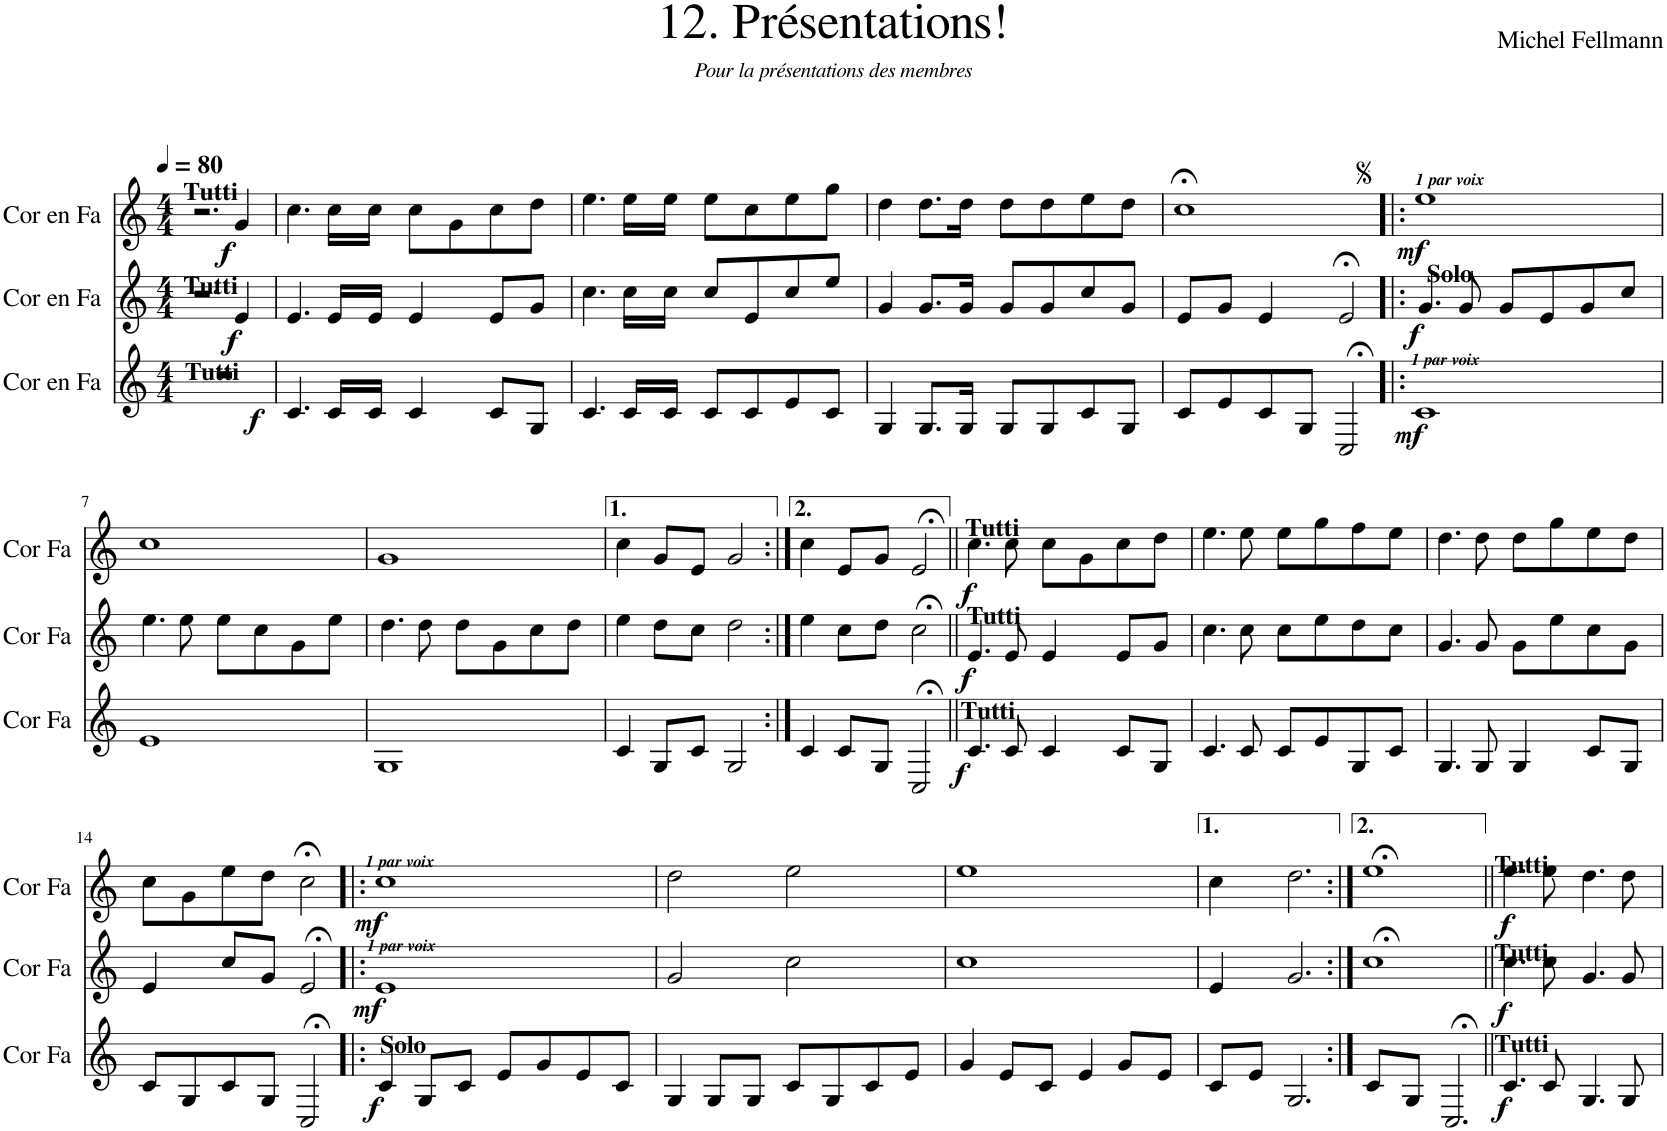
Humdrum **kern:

**kern	**dynam	**kern	**dynam	**kern	**dynam
*part3	*part3	*part2	*part2	*part1	*part1
*staff3	*staff3	*staff2	*staff2	*staff1	*staff1
*I"Cor en Fa	*	*I"Cor en Fa	*	*I"Cor 1	*
*I'Cor Fa	*	*I'Cor Fa	*	*	*
*clefG2	*	*clefG2	*	*clefG2	*
*Trd4c7	*	*Trd4c7	*	*Trd4c7	*
*k[]	*	*k[]	*	*k[]	*
*M4/4	*	*M4/4	*	*M4/4	*
*MM80	*	*MM80	*	*MM80	*
=1	=1	=1	=1	=1	=1
!	!	!	!	!LO:TX:a:B:t=Tutti	!
!	!	!LO:TX:a:B:t=Tutti	!	!	!
!LO:TX:a:B:t=Tutti	!	!	!	!	!
!	!LO:DY:b	!	!	!	!
1r	f	2.r	.	2.r	.
!	!	!	!LO:DY:b	!	!LO:DY:b
.	.	4e/	f	4g/	f
=2	=2	=2	=2	=2	=2
4.c/	.	4.e/	.	4.cc\	.
16c/LL	.	16e/LL	.	16cc\LL	.
16c/JJ	.	16e/JJ	.	16cc\JJ	.
4c/	.	4e/	.	8cc\L	.
.	.	.	.	8g\	.
8c/L	.	8e/L	.	8cc\	.
8G/J	.	8g/J	.	8dd\J	.
=3	=3	=3	=3	=3	=3
4.c/	.	4.cc\	.	4.ee\	.
16c/LL	.	16cc\LL	.	16ee\LL	.
16c/JJ	.	16cc\JJ	.	16ee\JJ	.
8c/L	.	8cc/L	.	8ee\L	.
8c/	.	8e/	.	8cc\	.
8e/	.	8cc/	.	8ee\	.
8c/J	.	8ee/J	.	8gg\J	.
=4	=4	=4	=4	=4	=4
4G/	.	4g/	.	4dd\	.
8.G/L	.	8.g/L	.	8.dd\L	.
16G/Jk	.	16g/Jk	.	16dd\Jk	.
8G/L	.	8g/L	.	8dd\L	.
8G/	.	8g/	.	8dd\	.
8c/	.	8cc/	.	8ee\	.
8G/J	.	8g/J	.	8dd\J	.
=5	=5	=5	=5	=5	=5
8c/L	.	8e/L	.	1cc;<	.
8e/	.	8g/J	.	.	.
8c/	.	4e/	.	.	.
8G/J	.	.	.	.	.
2C;</	.	2e;</	.	.	.
=6!|:	=6!|:	=6!|:	=6!|:	=6!|:	=6!|:
!	!	!	!	!LO:TX:a:Bi:t=1 par voix	!
!	!	!LO:TX:a:B:t=Solo	!	!	!
!LO:TX:a:Bi:t=1 par voix	!	!	!	!	!
!	!LO:DY:b	!	!LO:DY:b	!	!LO:DY:b
1c	mf	4.g/	f	1ee	mf
.	.	8g/	.	.	.
.	.	8g/L	.	.	.
.	.	8e/	.	.	.
.	.	8g/	.	.	.
.	.	8cc/J	.	.	.
!!LO:LB:g=z
=7	=7	=7	=7	=7	=7
1e	.	4.ee\	.	1cc	.
.	.	8ee\	.	.	.
.	.	8ee\L	.	.	.
.	.	8cc\	.	.	.
.	.	8g\	.	.	.
.	.	8ee\J	.	.	.
=8	=8	=8	=8	=8	=8
1G	.	4.dd\	.	1g	.
.	.	8dd\	.	.	.
.	.	8dd\L	.	.	.
.	.	8g\	.	.	.
.	.	8cc\	.	.	.
.	.	8dd\J	.	.	.
=9	=9	=9	=9	=9	=9
4c/	.	4ee\	.	4cc\	.
8G/L	.	8dd\L	.	8g/L	.
8c/J	.	8cc\J	.	8e/J	.
2G/	.	2dd\	.	2g/	.
=10:|!	=10:|!	=10:|!	=10:|!	=10:|!	=10:|!
4c/	.	4ee\	.	4cc\	.
8c/L	.	8cc\L	.	8e/L	.
8G/J	.	8dd\J	.	8g/J	.
2C;</	.	2cc;<\	.	2e;</	.
=11||	=11||	=11||	=11||	=11||	=11||
!	!	!	!	!LO:TX:a:B:t=Tutti	!
!	!	!LO:TX:a:B:t=Tutti	!	!	!
!LO:TX:a:B:t=Tutti	!	!	!	!	!
!	!LO:DY:b	!	!LO:DY:b	!	!LO:DY:b
4.c/	f	4.e/	f	4.cc\	f
8c/	.	8e/	.	8cc\	.
4c/	.	4e/	.	8cc\L	.
.	.	.	.	8g\	.
8c/L	.	8e/L	.	8cc\	.
8G/J	.	8g/J	.	8dd\J	.
=12	=12	=12	=12	=12	=12
4.c/	.	4.cc\	.	4.ee\	.
8c/	.	8cc\	.	8ee\	.
8c/L	.	8cc\L	.	8ee\L	.
8e/	.	8ee\	.	8gg\	.
8G/	.	8dd\	.	8ff\	.
8c/J	.	8cc\J	.	8ee\J	.
=13	=13	=13	=13	=13	=13
4.G/	.	4.g/	.	4.dd\	.
8G/	.	8g/	.	8dd\	.
4G/	.	8g\L	.	8dd\L	.
.	.	8ee\	.	8gg\	.
8c/L	.	8cc\	.	8ee\	.
8G/J	.	8g\J	.	8dd\J	.
!!LO:LB:g=z
=14	=14	=14	=14	=14	=14
8c/L	.	4e/	.	8cc\L	.
8G/	.	.	.	8g\	.
8c/	.	8cc/L	.	8ee\	.
8G/J	.	8g/J	.	8dd\J	.
2C;</	.	2e;</	.	2cc;<\	.
=15!|:	=15!|:	=15!|:	=15!|:	=15!|:	=15!|:
!	!	!	!	!LO:TX:a:Bi:t=1 par voix	!
!	!	!LO:TX:a:Bi:t=1 par voix	!	!	!
!LO:TX:a:B:t=Solo	!	!	!	!	!
!	!LO:DY:b	!	!LO:DY:b	!	!LO:DY:b
4c/	f	1e	mf	1cc	mf
8G/L	.	.	.	.	.
8c/J	.	.	.	.	.
8e/L	.	.	.	.	.
8g/	.	.	.	.	.
8e/	.	.	.	.	.
8c/J	.	.	.	.	.
=16	=16	=16	=16	=16	=16
4G/	.	2g/	.	2dd\	.
8G/L	.	.	.	.	.
8G/J	.	.	.	.	.
8c/L	.	2cc\	.	2ee\	.
8G/	.	.	.	.	.
8c/	.	.	.	.	.
8e/J	.	.	.	.	.
=17	=17	=17	=17	=17	=17
4g/	.	1cc	.	1ee	.
8e/L	.	.	.	.	.
8c/J	.	.	.	.	.
4e/	.	.	.	.	.
8g/L	.	.	.	.	.
8e/J	.	.	.	.	.
=18	=18	=18	=18	=18	=18
8c/L	.	4e/	.	4cc\	.
8e/J	.	.	.	.	.
2.G/	.	2.g/	.	2.dd\	.
=19:|!	=19:|!	=19:|!	=19:|!	=19:|!	=19:|!
8c/L	.	1cc;<	.	1ee;<	.
8G/J	.	.	.	.	.
2.C;</	.	.	.	.	.
=20||	=20||	=20||	=20||	=20||	=20||
!	!	!	!	!LO:TX:a:B:t=Tutti	!
!	!	!LO:TX:a:B:t=Tutti	!	!	!
!LO:TX:a:B:t=Tutti	!	!	!	!	!
!	!LO:DY:b	!	!LO:DY:b	!	!LO:DY:b
4.c/	f	4.cc\	f	4.ee\	f
8c/	.	8cc\	.	8ee\	.
4.G/	.	4.g/	.	4.dd\	.
8G/	.	8g/	.	8dd\	.
=	=	=	=	=	=
*-	*-	*-	*-	*-	*-
